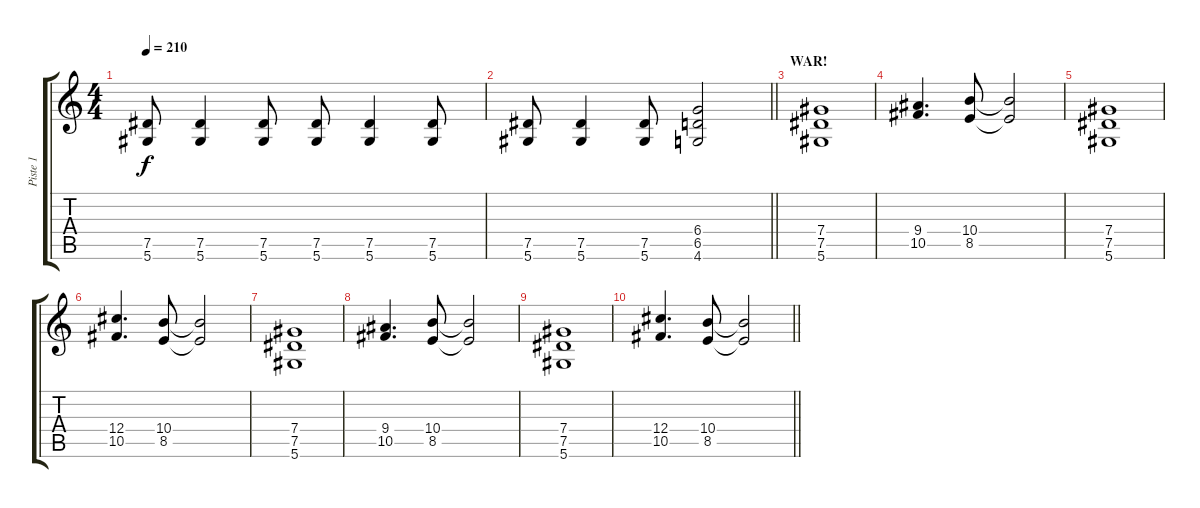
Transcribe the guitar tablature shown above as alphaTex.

\track ("Piste 1" "Piste 1") {instrument distortionguitar}
\staff {score tabs}
\tuning (Eb4 Bb3 Gb3 Db3 Ab2 Eb2) {hide}
\ts (4 4)
\tempo 210
\clef g2
\ks c
(7.5 5.6).8{dy f} (7.5 5.6).4 (7.5 5.6).8 (7.5 5.6).8 (7.5 5.6).4 (7.5 5.6).8 |
\barLineRight lightlight
(7.5 5.6).8 (7.5 5.6).4 (7.5 5.6).8 (6.4 6.5 4.6).2 |
\section ("" "WAR!")
(7.4 7.5 5.6).1 |
(9.4 10.5).4{d} (10.4 8.5).8 (10.4{t} 8.5{t}).2 |
(7.4 7.5 5.6).1 |
(12.4 10.5).4{d} (10.4 8.5).8 (10.4{t} 8.5{t}).2 |
(7.4 7.5 5.6).1 |
(9.4 10.5).4{d} (10.4 8.5).8 (10.4{t} 8.5{t}).2 |
(7.4 7.5 5.6).1 |
\barLineRight lightlight
(12.4 10.5).4{d} (10.4 8.5).8 (10.4{t} 8.5{t}).2
